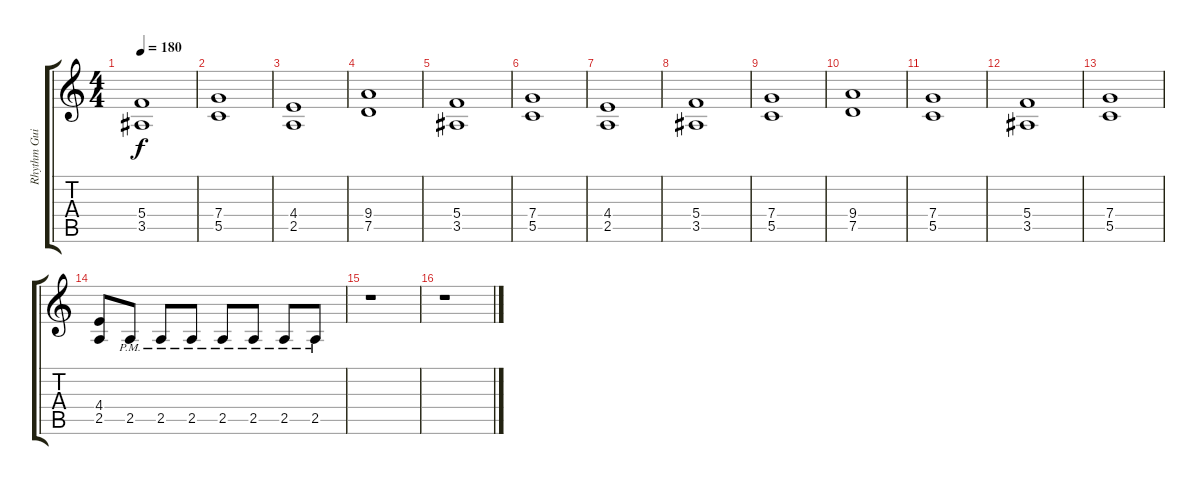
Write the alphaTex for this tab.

\track ("Rhythm Guitar" "Rhythm Gui") {instrument distortionguitar}
\staff {score tabs}
\tuning (D4 A3 F3 C3 G2 D2) {hide}
\ts (4 4)
\tempo 180
\clef g2
\ks c
(5.4 3.5).1{dy f} |
(7.4 5.5).1 |
(4.4 2.5).1 |
(9.4 7.5).1 |
(5.4 3.5).1 |
(7.4 5.5).1 |
(4.4 2.5).1 |
(5.4 3.5).1 |
(7.4 5.5).1 |
(9.4 7.5).1 |
(7.4 5.5).1 |
(5.4 3.5).1 |
(7.4 5.5).1 |
(4.4 2.5).8 2.5{pm}.8 2.5{pm}.8 2.5{pm}.8 2.5{pm}.8 2.5{pm}.8 2.5{pm}.8 2.5{pm}.8 |
r.1 |
r.1
